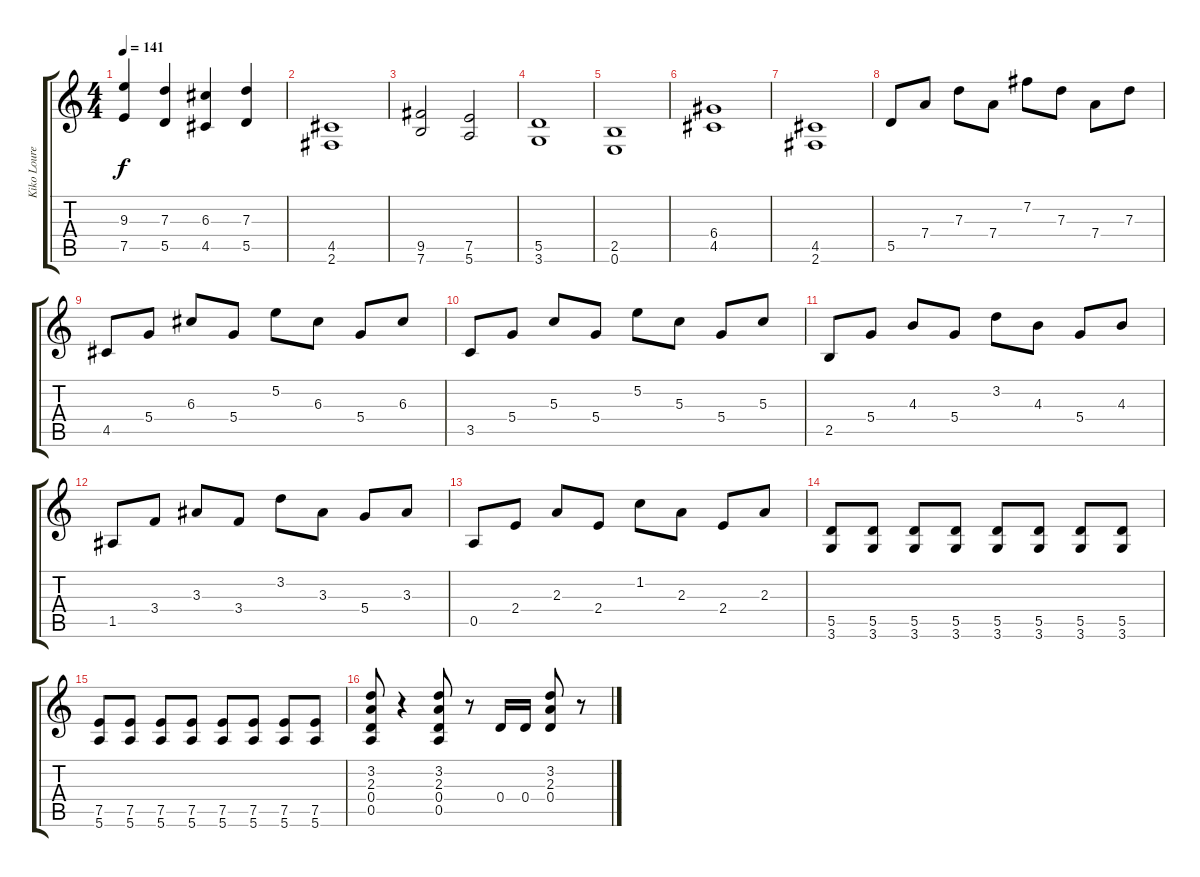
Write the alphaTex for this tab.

\track ("Kiko Loureiro" "Kiko Loure") {instrument overdrivenguitar}
\staff {score tabs}
\tuning (E4 B3 G3 D3 A2 E2) {hide}
\ts (4 4)
\tempo 141
\clef g2
\ks c
(9.3 7.5).4{dy f} (7.3 5.5).4 (6.3 4.5).4 (7.3 5.5).4 |
(4.5 2.6).1 |
(9.5 7.6).2 (7.5 5.6).2 |
(5.5 3.6).1 |
(2.5 0.6).1 |
(6.4 4.5).1 |
(4.5 2.6).1 |
5.5.8 7.4.8 7.3.8 7.4.8 7.2.8 7.3.8 7.4.8 7.3.8 |
4.5.8 5.4.8 6.3.8 5.4.8 5.2.8 6.3.8 5.4.8 6.3.8 |
3.5.8 5.4.8 5.3.8 5.4.8 5.2.8 5.3.8 5.4.8 5.3.8 |
2.5.8 5.4.8 4.3.8 5.4.8 3.2.8 4.3.8 5.4.8 4.3.8 |
1.5.8 3.4.8 3.3.8 3.4.8 3.2.8 3.3.8 5.4.8 3.3.8 |
0.5.8 2.4.8 2.3.8 2.4.8 1.2.8 2.3.8 2.4.8 2.3.8 |
(5.5 3.6).8 (5.5 3.6).8 (5.5 3.6).8 (5.5 3.6).8 (5.5 3.6).8 (5.5 3.6).8 (5.5 3.6).8 (5.5 3.6).8 |
(7.5 5.6).8 (7.5 5.6).8 (7.5 5.6).8 (7.5 5.6).8 (7.5 5.6).8 (7.5 5.6).8 (7.5 5.6).8 (7.5 5.6).8 |
(3.2 2.3 0.4 0.5).8 r.4 (3.2 2.3 0.4 0.5).8 r.8 0.4.16 0.4.16 (3.2 2.3 0.4).8 r.8
